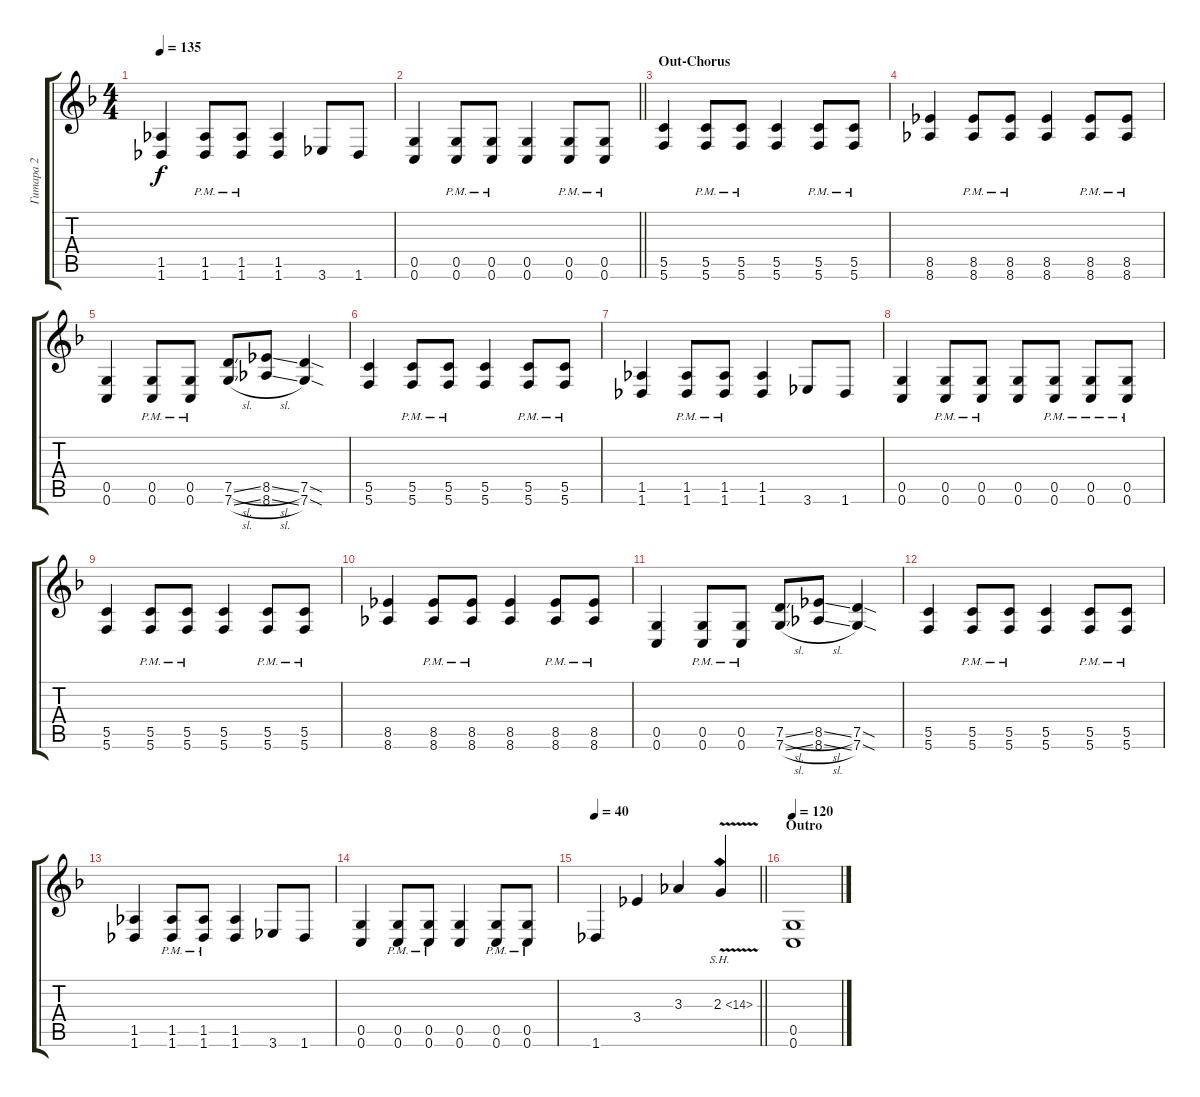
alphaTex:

\track ("Гитара 2" "Гитара 2") {instrument distortionguitar}
\staff {score tabs}
\tuning (D4 A3 F3 C3 G2 C2) {hide}
\ts (4 4)
\tempo 135
\clef g2
\ks dminor
(1.5 1.6).4{dy f} (1.5{pm} 1.6{pm}).8 (1.5{pm} 1.6{pm}).8 (1.5 1.6).4 3.6.8 1.6.8 |
\barLineRight lightlight
(0.5 0.6).4 (0.5{pm} 0.6{pm}).8 (0.5{pm} 0.6{pm}).8 (0.5 0.6).4 (0.5{pm} 0.6{pm}).8 (0.5{pm} 0.6{pm}).8 |
\section ("" "Out-Chorus")
(5.5 5.6).4 (5.5{pm} 5.6{pm}).8 (5.5{pm} 5.6{pm}).8 (5.5 5.6).4 (5.5{pm} 5.6{pm}).8 (5.5{pm} 5.6{pm}).8 |
(8.5 8.6).4 (8.5{pm} 8.6{pm}).8 (8.5{pm} 8.6{pm}).8 (8.5 8.6).4 (8.5{pm} 8.6{pm}).8 (8.5{pm} 8.6{pm}).8 |
(0.5 0.6).4 (0.5{pm} 0.6{pm}).8 (0.5{pm} 0.6{pm}).8 (7.5{sl} 7.6{sl}).8 (8.5{sl} 8.6{sl}).8 (7.5{sod} 7.6{sod}).4 |
(5.5 5.6).4 (5.5{pm} 5.6{pm}).8 (5.5{pm} 5.6{pm}).8 (5.5 5.6).4 (5.5{pm} 5.6{pm}).8 (5.5{pm} 5.6{pm}).8 |
(1.5 1.6).4 (1.5{pm} 1.6{pm}).8 (1.5{pm} 1.6{pm}).8 (1.5 1.6).4 3.6.8 1.6.8 |
(0.5 0.6).4 (0.5{pm} 0.6{pm}).8 (0.5{pm} 0.6{pm}).8 (0.5 0.6).8 (0.5{pm} 0.6{pm}).8 (0.5{pm} 0.6{pm}).8 (0.5{pm} 0.6{pm}).8 |
(5.5 5.6).4 (5.5{pm} 5.6{pm}).8 (5.5{pm} 5.6{pm}).8 (5.5 5.6).4 (5.5{pm} 5.6{pm}).8 (5.5{pm} 5.6{pm}).8 |
(8.5 8.6).4 (8.5{pm} 8.6{pm}).8 (8.5{pm} 8.6{pm}).8 (8.5 8.6).4 (8.5{pm} 8.6{pm}).8 (8.5{pm} 8.6{pm}).8 |
(0.5 0.6).4 (0.5{pm} 0.6{pm}).8 (0.5{pm} 0.6{pm}).8 (7.5{sl} 7.6{sl}).8 (8.5{sl} 8.6{sl}).8 (7.5{sod} 7.6{sod}).4 |
(5.5 5.6).4 (5.5{pm} 5.6{pm}).8 (5.5{pm} 5.6{pm}).8 (5.5 5.6).4 (5.5{pm} 5.6{pm}).8 (5.5{pm} 5.6{pm}).8 |
(1.5 1.6).4 (1.5{pm} 1.6{pm}).8 (1.5{pm} 1.6{pm}).8 (1.5 1.6).4 3.6.8 1.6.8 |
(0.5 0.6).4 (0.5{pm} 0.6{pm}).8 (0.5{pm} 0.6{pm}).8 (0.5 0.6).4 (0.5{pm} 0.6{pm}).8 (0.5{pm} 0.6{pm}).8 |
\tempo 40
\barLineRight lightlight
1.6.4 3.4.4 3.3.4 2.3{sh 12 v}.4 |
\section ("" "Outro")
\tempo 120
(0.5 0.6).1
